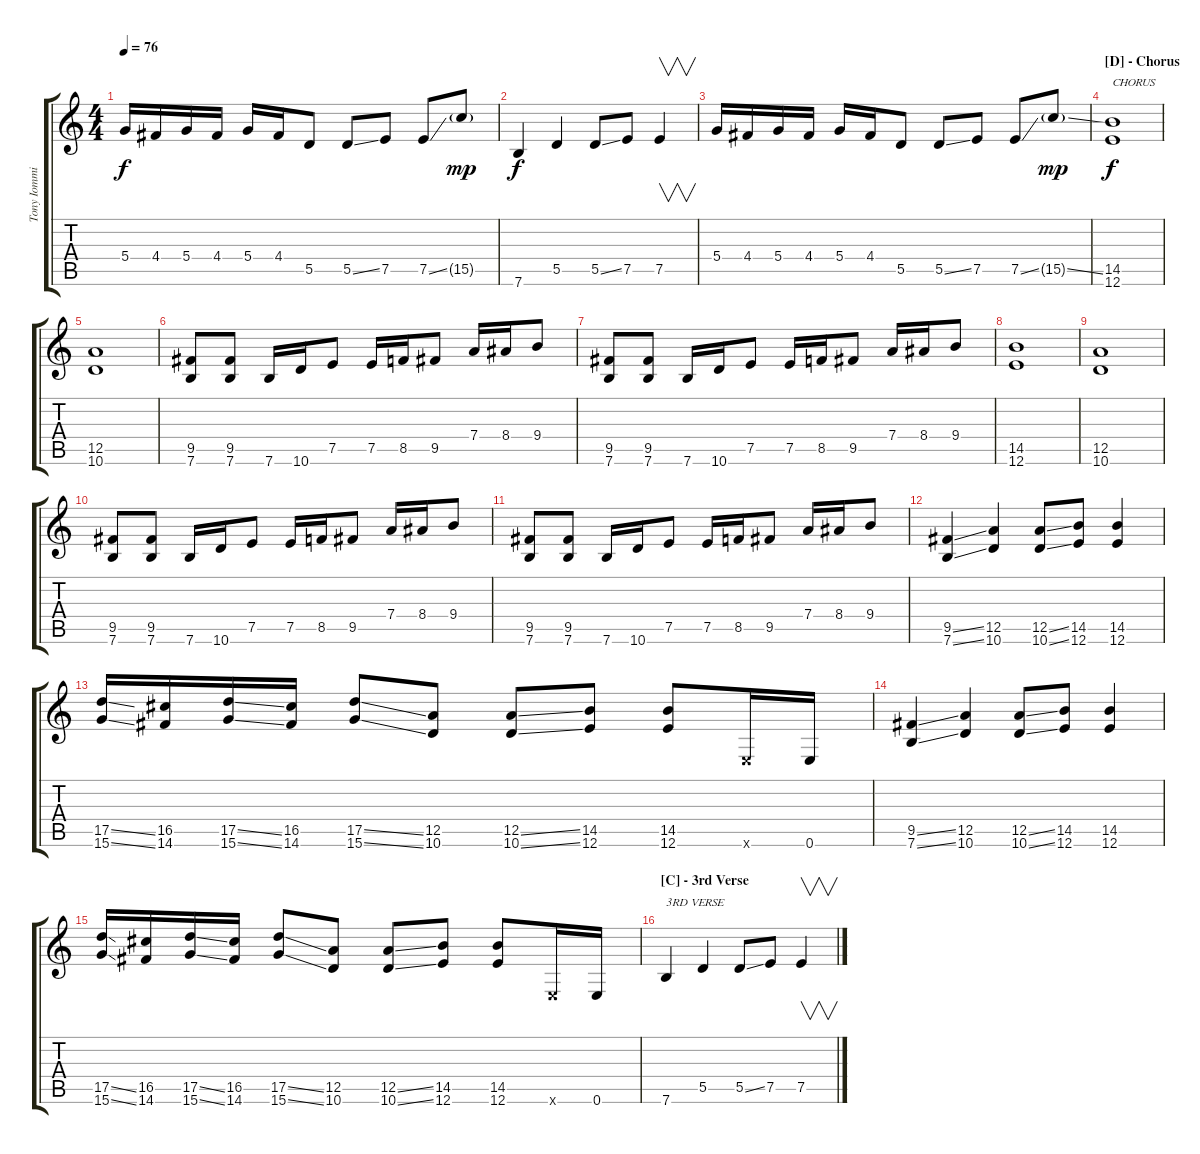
\track ("Tony Iommi" "Tony Iommi") {instrument distortionguitar}
\staff {score tabs}
\tuning (E4 B3 G3 D3 A2 E2) {hide}
\ts (4 4)
\tempo 76
\clef g2
\ks c
5.4.16{dy f} 4.4.16 5.4.16 4.4.16 5.4.16 4.4.16 5.5.8 5.5{ss}.8 7.5.8 7.5{ss}.8 15.5{g}.8{dy mp} |
7.6.4{dy f} 5.5.4 5.5{ss}.8 7.5.8 7.5.4{v} |
5.4.16 4.4.16 5.4.16 4.4.16 5.4.16 4.4.16 5.5.8 5.5{ss}.8 7.5.8 7.5{ss}.8 15.5{ss g}.8{dy mp} |
\section ("" "[D] - Chorus")
(14.5 12.6).1{txt "CHORUS" dy f} |
(12.5 10.6).1 |
(9.5 7.6).8 (9.5 7.6).8 7.6.16 10.6.16 7.5.8 7.5.16 8.5.16 9.5.8 7.4.16 8.4.16 9.4.8 |
(9.5 7.6).8 (9.5 7.6).8 7.6.16 10.6.16 7.5.8 7.5.16 8.5.16 9.5.8 7.4.16 8.4.16 9.4.8 |
(14.5 12.6).1 |
(12.5 10.6).1 |
(9.5 7.6).8 (9.5 7.6).8 7.6.16 10.6.16 7.5.8 7.5.16 8.5.16 9.5.8 7.4.16 8.4.16 9.4.8 |
(9.5 7.6).8 (9.5 7.6).8 7.6.16 10.6.16 7.5.8 7.5.16 8.5.16 9.5.8 7.4.16 8.4.16 9.4.8 |
(9.5{ss} 7.6{ss}).4 (12.5 10.6).4 (12.5{ss} 10.6{ss}).8 (14.5 12.6).8 (14.5 12.6).4 |
(17.5{ss} 15.6{ss}).16 (16.5 14.6).16 (17.5{ss} 15.6{ss}).16 (16.5 14.6).16 (17.5{ss} 15.6{ss}).8 (12.5 10.6).8 (12.5{ss} 10.6{ss}).8 (14.5 12.6).8 (14.5 12.6).8 0.6{x}.16 0.6.16 |
(9.5{ss} 7.6{ss}).4 (12.5 10.6).4 (12.5{ss} 10.6{ss}).8 (14.5 12.6).8 (14.5 12.6).4 |
(17.5{ss} 15.6{ss}).16 (16.5 14.6).16 (17.5{ss} 15.6{ss}).16 (16.5 14.6).16 (17.5{ss} 15.6{ss}).8 (12.5 10.6).8 (12.5{ss} 10.6{ss}).8 (14.5 12.6).8 (14.5 12.6).8 0.6{x}.16 0.6.16 |
\section ("" "[C] - 3rd Verse")
7.6.4{txt "3RD VERSE"} 5.5.4 5.5{ss}.8 7.5.8 7.5.4{v}
